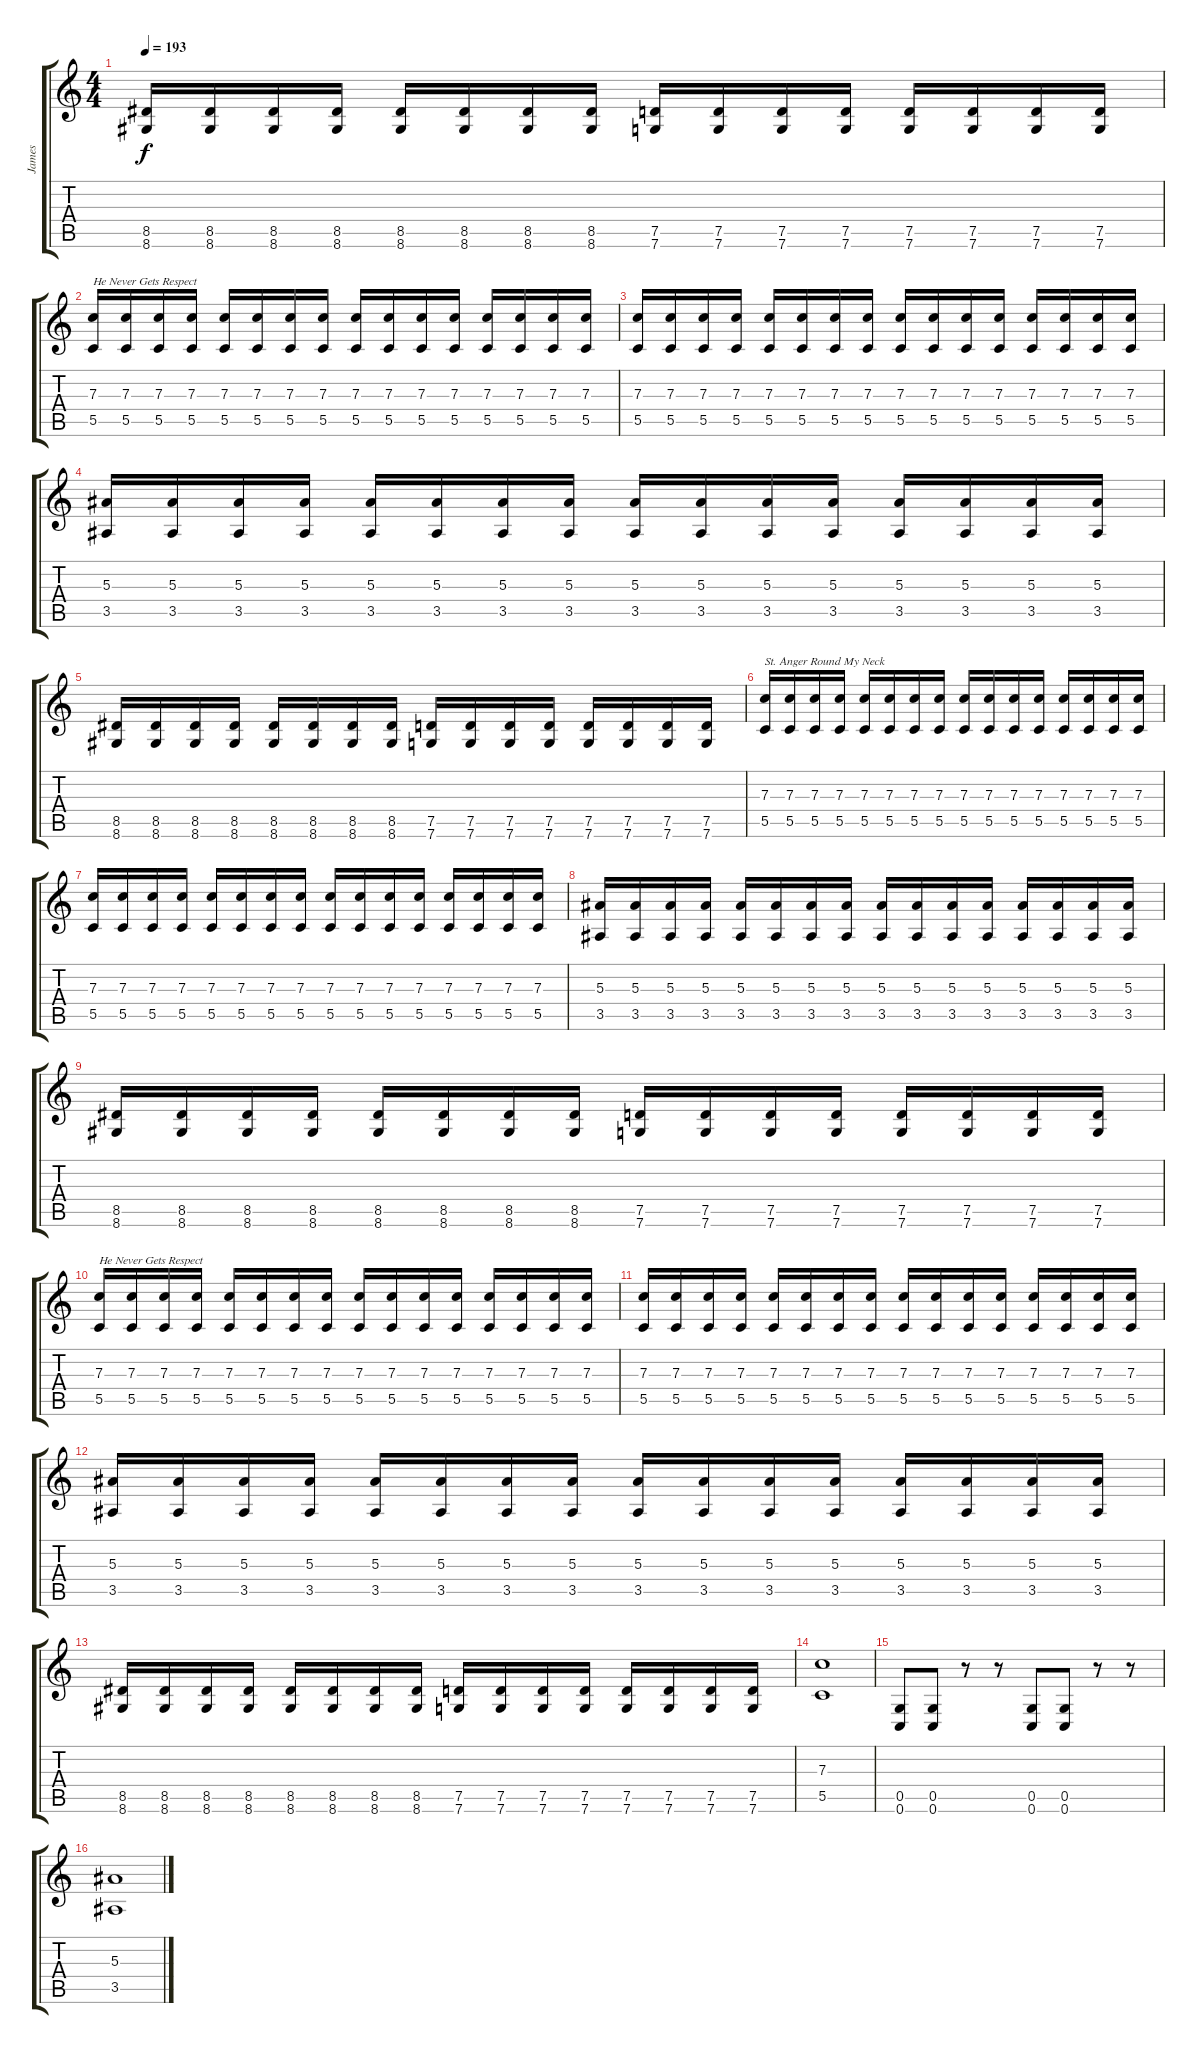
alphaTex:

\track ("James" "James") {instrument distortionguitar}
\staff {score tabs}
\tuning (D4 A3 F3 C3 G2 C2) {hide}
\ts (4 4)
\tempo 193
\clef g2
\ks c
(8.5 8.6).16{dy f} (8.5 8.6).16 (8.5 8.6).16 (8.5 8.6).16 (8.5 8.6).16 (8.5 8.6).16 (8.5 8.6).16 (8.5 8.6).16 (7.5 7.6).16 (7.5 7.6).16 (7.5 7.6).16 (7.5 7.6).16 (7.5 7.6).16 (7.5 7.6).16 (7.5 7.6).16 (7.5 7.6).16 |
(7.3 5.5).16{txt "He Never Gets Respect" instrument distortionguitar} (7.3 5.5).16 (7.3 5.5).16 (7.3 5.5).16 (7.3 5.5).16 (7.3 5.5).16 (7.3 5.5).16 (7.3 5.5).16 (7.3 5.5).16 (7.3 5.5).16 (7.3 5.5).16 (7.3 5.5).16 (7.3 5.5).16 (7.3 5.5).16 (7.3 5.5).16 (7.3 5.5).16 |
(7.3 5.5).16{instrument distortionguitar} (7.3 5.5).16 (7.3 5.5).16 (7.3 5.5).16 (7.3 5.5).16 (7.3 5.5).16 (7.3 5.5).16 (7.3 5.5).16 (7.3 5.5).16 (7.3 5.5).16 (7.3 5.5).16 (7.3 5.5).16 (7.3 5.5).16 (7.3 5.5).16 (7.3 5.5).16 (7.3 5.5).16 |
(5.3 3.5).16 (5.3 3.5).16 (5.3 3.5).16 (5.3 3.5).16 (5.3 3.5).16 (5.3 3.5).16 (5.3 3.5).16 (5.3 3.5).16 (5.3 3.5).16 (5.3 3.5).16 (5.3 3.5).16 (5.3 3.5).16 (5.3 3.5).16 (5.3 3.5).16 (5.3 3.5).16 (5.3 3.5).16 |
(8.5 8.6).16 (8.5 8.6).16 (8.5 8.6).16 (8.5 8.6).16 (8.5 8.6).16 (8.5 8.6).16 (8.5 8.6).16 (8.5 8.6).16 (7.5 7.6).16 (7.5 7.6).16 (7.5 7.6).16 (7.5 7.6).16 (7.5 7.6).16 (7.5 7.6).16 (7.5 7.6).16 (7.5 7.6).16 |
(7.3 5.5).16{txt "St. Anger Round My Neck" instrument distortionguitar} (7.3 5.5).16 (7.3 5.5).16 (7.3 5.5).16 (7.3 5.5).16 (7.3 5.5).16 (7.3 5.5).16 (7.3 5.5).16 (7.3 5.5).16 (7.3 5.5).16 (7.3 5.5).16 (7.3 5.5).16 (7.3 5.5).16 (7.3 5.5).16 (7.3 5.5).16 (7.3 5.5).16 |
(7.3 5.5).16{instrument distortionguitar} (7.3 5.5).16 (7.3 5.5).16 (7.3 5.5).16 (7.3 5.5).16 (7.3 5.5).16 (7.3 5.5).16 (7.3 5.5).16 (7.3 5.5).16 (7.3 5.5).16 (7.3 5.5).16 (7.3 5.5).16 (7.3 5.5).16 (7.3 5.5).16 (7.3 5.5).16 (7.3 5.5).16 |
(5.3 3.5).16 (5.3 3.5).16 (5.3 3.5).16 (5.3 3.5).16 (5.3 3.5).16 (5.3 3.5).16 (5.3 3.5).16 (5.3 3.5).16 (5.3 3.5).16 (5.3 3.5).16 (5.3 3.5).16 (5.3 3.5).16 (5.3 3.5).16 (5.3 3.5).16 (5.3 3.5).16 (5.3 3.5).16 |
(8.5 8.6).16 (8.5 8.6).16 (8.5 8.6).16 (8.5 8.6).16 (8.5 8.6).16 (8.5 8.6).16 (8.5 8.6).16 (8.5 8.6).16 (7.5 7.6).16 (7.5 7.6).16 (7.5 7.6).16 (7.5 7.6).16 (7.5 7.6).16 (7.5 7.6).16 (7.5 7.6).16 (7.5 7.6).16 |
(7.3 5.5).16{txt "He Never Gets Respect" instrument distortionguitar} (7.3 5.5).16 (7.3 5.5).16 (7.3 5.5).16 (7.3 5.5).16 (7.3 5.5).16 (7.3 5.5).16 (7.3 5.5).16 (7.3 5.5).16 (7.3 5.5).16 (7.3 5.5).16 (7.3 5.5).16 (7.3 5.5).16 (7.3 5.5).16 (7.3 5.5).16 (7.3 5.5).16 |
(7.3 5.5).16{instrument distortionguitar} (7.3 5.5).16 (7.3 5.5).16 (7.3 5.5).16 (7.3 5.5).16 (7.3 5.5).16 (7.3 5.5).16 (7.3 5.5).16 (7.3 5.5).16 (7.3 5.5).16 (7.3 5.5).16 (7.3 5.5).16 (7.3 5.5).16 (7.3 5.5).16 (7.3 5.5).16 (7.3 5.5).16 |
(5.3 3.5).16 (5.3 3.5).16 (5.3 3.5).16 (5.3 3.5).16 (5.3 3.5).16 (5.3 3.5).16 (5.3 3.5).16 (5.3 3.5).16 (5.3 3.5).16 (5.3 3.5).16 (5.3 3.5).16 (5.3 3.5).16 (5.3 3.5).16 (5.3 3.5).16 (5.3 3.5).16 (5.3 3.5).16 |
(8.5 8.6).16 (8.5 8.6).16 (8.5 8.6).16 (8.5 8.6).16 (8.5 8.6).16 (8.5 8.6).16 (8.5 8.6).16 (8.5 8.6).16 (7.5 7.6).16 (7.5 7.6).16 (7.5 7.6).16 (7.5 7.6).16 (7.5 7.6).16 (7.5 7.6).16 (7.5 7.6).16 (7.5 7.6).16 |
(7.3 5.5).1 |
(0.5 0.6).8 (0.5 0.6).8 r.8 r.8 (0.5 0.6).8 (0.5 0.6).8 r.8 r.8 |
(5.3 3.5).1
